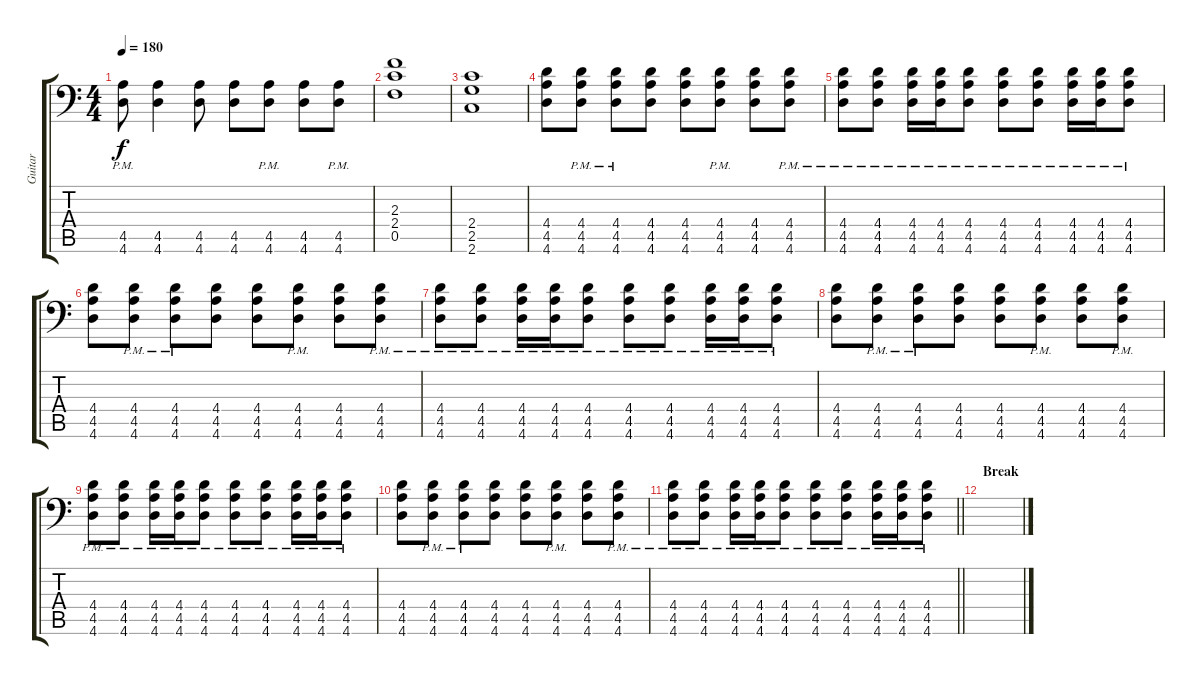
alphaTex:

\track ("Guitar" "Guitar") {instrument distortionguitar}
\staff {score tabs}
\tuning (C4 G3 Eb3 Bb2 F2 Bb1) {hide}
\ts (4 4)
\tempo 180
\clef f4
\ks c
(4.5{pm} 4.6{pm}).8{dy f} (4.5 4.6).4 (4.5 4.6).8 (4.5 4.6).8 (4.5{pm} 4.6{pm}).8 (4.5 4.6).8 (4.5{pm} 4.6{pm}).8 |
(2.3 2.4 0.5).1 |
(2.4 2.5 2.6).1 |
(4.4 4.5 4.6).8 (4.4{pm} 4.5{pm} 4.6{pm}).8 (4.4{pm} 4.5{pm} 4.6{pm}).8 (4.4 4.5 4.6).8 (4.4 4.5 4.6).8 (4.4{pm} 4.5{pm} 4.6{pm}).8 (4.4 4.5 4.6).8 (4.4{pm} 4.5{pm} 4.6{pm}).8 |
(4.4{pm} 4.5{pm} 4.6{pm}).8 (4.4{pm} 4.5{pm} 4.6{pm}).8 (4.4{pm} 4.5{pm} 4.6{pm}).16 (4.4{pm} 4.5{pm} 4.6{pm}).16 (4.4{pm} 4.5{pm} 4.6{pm}).8 (4.4{pm} 4.5{pm} 4.6{pm}).8 (4.4{pm} 4.5{pm} 4.6{pm}).8 (4.4{pm} 4.5{pm} 4.6{pm}).16 (4.4{pm} 4.5{pm} 4.6{pm}).16 (4.4{pm} 4.5{pm} 4.6{pm}).8 |
(4.4 4.5 4.6).8 (4.4{pm} 4.5{pm} 4.6{pm}).8 (4.4{pm} 4.5{pm} 4.6{pm}).8 (4.4 4.5 4.6).8 (4.4 4.5 4.6).8 (4.4{pm} 4.5{pm} 4.6{pm}).8 (4.4 4.5 4.6).8 (4.4{pm} 4.5{pm} 4.6{pm}).8 |
(4.4{pm} 4.5{pm} 4.6{pm}).8 (4.4{pm} 4.5{pm} 4.6{pm}).8 (4.4{pm} 4.5{pm} 4.6{pm}).16 (4.4{pm} 4.5{pm} 4.6{pm}).16 (4.4{pm} 4.5{pm} 4.6{pm}).8 (4.4{pm} 4.5{pm} 4.6{pm}).8 (4.4{pm} 4.5{pm} 4.6{pm}).8 (4.4{pm} 4.5{pm} 4.6{pm}).16 (4.4{pm} 4.5{pm} 4.6{pm}).16 (4.4{pm} 4.5{pm} 4.6{pm}).8 |
(4.4 4.5 4.6).8 (4.4{pm} 4.5{pm} 4.6{pm}).8 (4.4{pm} 4.5{pm} 4.6{pm}).8 (4.4 4.5 4.6).8 (4.4 4.5 4.6).8 (4.4{pm} 4.5{pm} 4.6{pm}).8 (4.4 4.5 4.6).8 (4.4{pm} 4.5{pm} 4.6{pm}).8 |
(4.4{pm} 4.5{pm} 4.6{pm}).8 (4.4{pm} 4.5{pm} 4.6{pm}).8 (4.4{pm} 4.5{pm} 4.6{pm}).16 (4.4{pm} 4.5{pm} 4.6{pm}).16 (4.4{pm} 4.5{pm} 4.6{pm}).8 (4.4{pm} 4.5{pm} 4.6{pm}).8 (4.4{pm} 4.5{pm} 4.6{pm}).8 (4.4{pm} 4.5{pm} 4.6{pm}).16 (4.4{pm} 4.5{pm} 4.6{pm}).16 (4.4{pm} 4.5{pm} 4.6{pm}).8 |
(4.4 4.5 4.6).8 (4.4{pm} 4.5{pm} 4.6{pm}).8 (4.4{pm} 4.5{pm} 4.6{pm}).8 (4.4 4.5 4.6).8 (4.4 4.5 4.6).8 (4.4{pm} 4.5{pm} 4.6{pm}).8 (4.4 4.5 4.6).8 (4.4{pm} 4.5{pm} 4.6{pm}).8 |
\barLineRight lightlight
(4.4{pm} 4.5{pm} 4.6{pm}).8 (4.4{pm} 4.5{pm} 4.6{pm}).8 (4.4{pm} 4.5{pm} 4.6{pm}).16 (4.4{pm} 4.5{pm} 4.6{pm}).16 (4.4{pm} 4.5{pm} 4.6{pm}).8 (4.4{pm} 4.5{pm} 4.6{pm}).8 (4.4{pm} 4.5{pm} 4.6{pm}).8 (4.4{pm} 4.5{pm} 4.6{pm}).16 (4.4{pm} 4.5{pm} 4.6{pm}).16 (4.4{pm} 4.5{pm} 4.6{pm}).8 |
\section ("" "Break")
